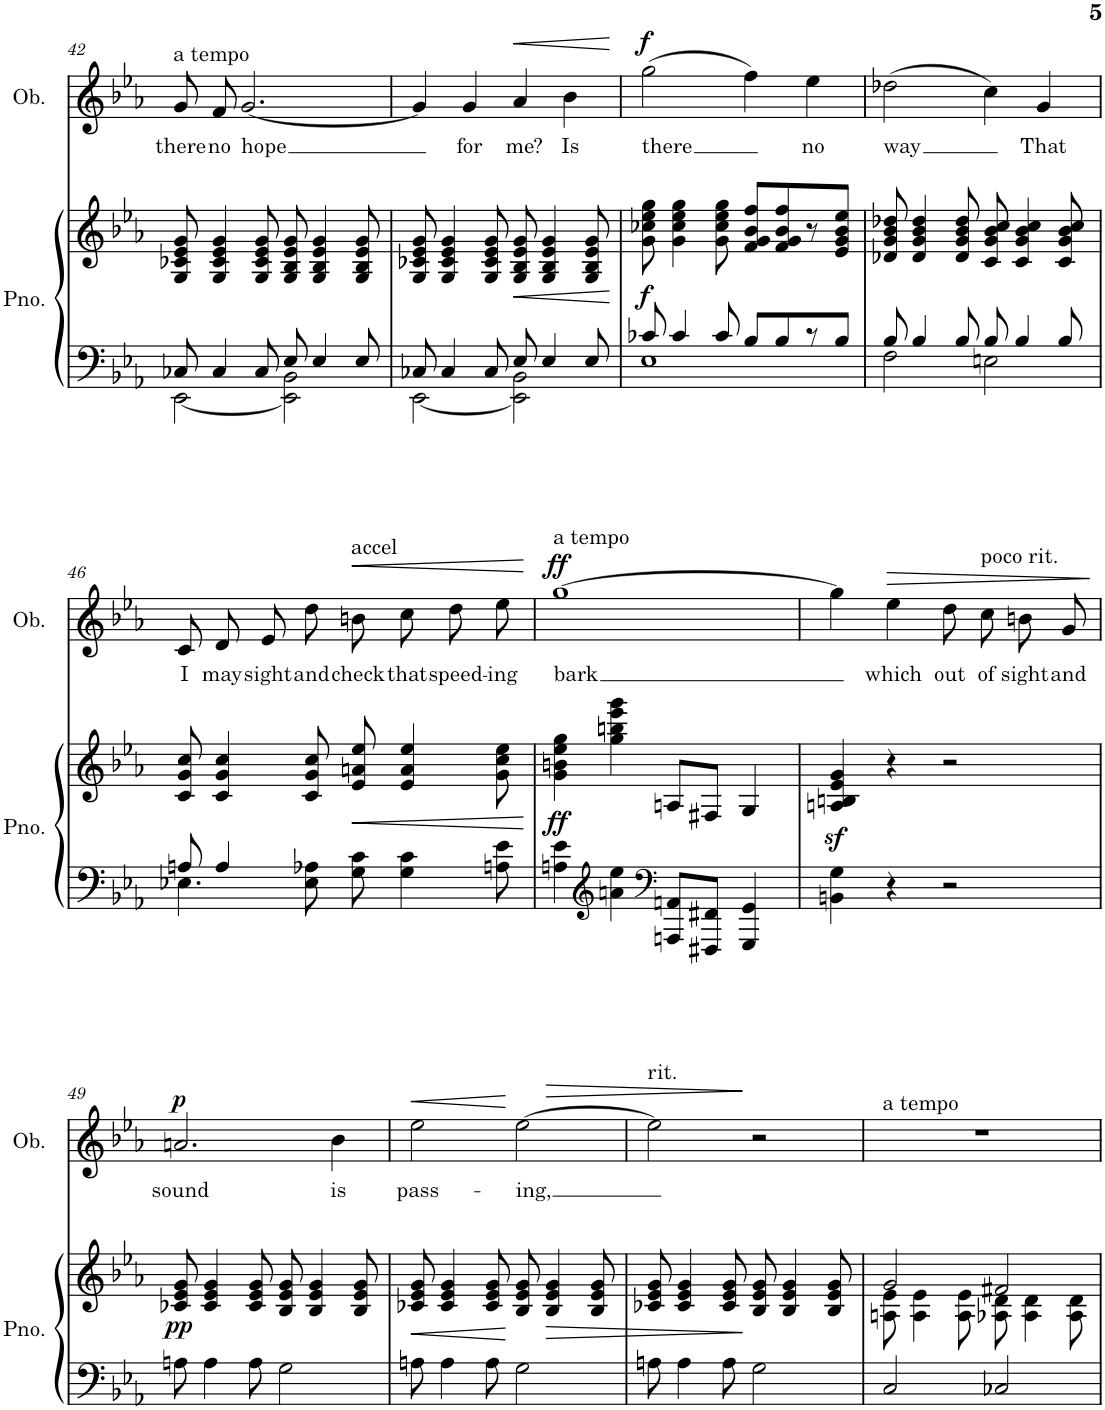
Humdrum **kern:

**kern	**kern	**dynam	**kern	**text	**dynam
*part2	*part2	*part2	*part1	*part1	*part1
*staff3	*staff2	*staff2/3	*staff1	*staff1	*staff1
*I"Piano	*	*	*I"Oboe	*	*
*I'Pno.	*	*	*I'Ob.	*	*
!!LO:PB:g=z
*clefF4	*clefG2	*	*clefG2	*	*
*k[b-e-a-]	*k[b-e-a-]	*	*k[b-e-a-]	*	*
*M4/4	*M4/4	*	*M4/4	*	*
*met(c)	*met(c)	*	*met(c)	*	*
=42	=42	=42	=42	=42	=42
*^	*	*	*	*	*
!	!	!	!	!LO:TX:a:t=a tempo	!	!
!	!	!	!	!	!LO:LY:b	!
8C-X/	[2EE-\	8G/ 8c-X/ 8e-/ 8g/	.	8g/L	there	.
!	!	!	!	!	!LO:LY:b	!
4C-/	.	4G/ 4c-/ 4e-/ 4g/	.	8f/J	no	.
!	!	!	!	!	!LO:LY:b	!
.	.	.	.	[2.g/	hope	.
8C-/	.	8G/ 8c-/ 8e-/ 8g/	.	.	.	.
8E-/	2EE-\] 2BB-\	8G/ 8B-/ 8e-/ 8g/	.	.	.	.
4E-/	.	4G/ 4B-/ 4e-/ 4g/	.	.	.	.
8E-/	.	8G/ 8B-/ 8e-/ 8g/	.	.	.	.
=43	=43	=43	=43	=43	=43	=43
8C-X/	[2EE-\	8G/ 8c-X/ 8e-/ 8g/	.	4g/]	.	.
4C-/	.	4G/ 4c-/ 4e-/ 4g/	.	.	.	.
!	!	!	!	!	!LO:LY:b	!
.	.	.	.	4g/	for	.
8C-/	.	8G/ 8c-/ 8e-/ 8g/	.	.	.	.
!	!	!	!LO:HP:b	!	!LO:LY:b	!LO:HP:b
8E-/	2EE-\] 2BB-\	8G/ 8B-/ 8e-/ 8g/	<	4a-/	me?	<
4E-/	.	4G/ 4B-/ 4e-/ 4g/	.	.	.	.
!	!	!	!	!	!LO:LY:b	!
.	.	.	.	4b-\	Is	.
8E-/	.	8G/ 8B-/ 8e-/ 8g/	.	.	.	.
*v	*v	*	*	*	*	*
.	.	[	.	.	[
=44	=44	=44	=44	=44	=44
*^	*	*	*	*	*
!	!	!	!LO:DY:b	!	!LO:LY:b	!LO:DY:a
8c-X/	1E-	8g\ 8cc-X\ 8ee-\ 8gg\	f	(2gg\	there	f
4c-/	.	4g\ 4cc-\ 4ee-\ 4gg\	.	.	.	.
8c-/	.	8g\ 8cc-\ 8ee-\ 8gg\	.	.	.	.
8B-/L	.	8f/ 8g/ 8b-/ 8ff/L	.	4ff\)	.	.
8B-/	.	8f/ 8g/ 8b-/ 8ff/	.	.	.	.
!	!	!	!	!	!LO:LY:b	!
8r	.	8r	.	4ee-\	no	.
8B-/J	.	8e-/ 8g/ 8b-/ 8ee-/J	.	.	.	.
=45	=45	=45	=45	=45	=45	=45
!	!	!	!	!	!LO:LY:b	!
8B-/	2F\	8d-X/ 8g/ 8b-/ 8dd-X/	.	(2dd-X\	way	.
4B-/	.	4d-/ 4g/ 4b-/ 4dd-/	.	.	.	.
8B-/	.	8d-/ 8g/ 8b-/ 8dd-/	.	.	.	.
8B-/	2En\	8c/ 8g/ 8b-/ 8cc/	.	4cc\)	.	.
4B-/	.	4c/ 4g/ 4b-/ 4cc/	.	.	.	.
!	!	!	!	!	!LO:LY:b	!
.	.	.	.	4g/	That	.
8B-/	.	8c/ 8g/ 8b-/ 8cc/	.	.	.	.
!!LO:LB:g=z
=46	=46	=46	=46	=46	=46	=46
!	!	!	!	!	!LO:LY:b	!
8An/	4.E-X\	8c/ 8g/ 8cc/	.	8c/L	I	.
!	!	!	!	!	!LO:LY:b	!
4A/	.	4c/ 4g/ 4cc/	.	8d/J	may	.
!	!	!	!	!	!LO:LY:b	!
.	.	.	.	8e-/L	sight	.
!	!	!	!	!	!LO:LY:b	!
8E-\ 8A-X\	2ryy	8c/ 8g/ 8cc/	.	8dd/J	and	.
!	!	!	!	!LO:TX:a:t=accel	!	!
!	!	!	!LO:HP:b	!	!LO:LY:b	!LO:HP:b
8G\ 8c\	.	8e-/ 8an/ 8ee-/	<	8bn\L	check	<
!	!	!	!	!	!LO:LY:b	!
4G\ 4c\	.	4e-/ 4a/ 4ee-/	.	8cc\J	that	.
!	!	!	!	!	!LO:LY:b	!
.	.	.	.	8dd\L	speed-	.
!	!	!	!	!	!LO:LY:b	!
8An\ 8e-\	8ryy	8g\ 8cc\ 8ee-\	.	8ee-\J	-ing	.
*v	*v	*	*	*	*	*
.	.	[	.	.	[
=47	=47	=47	=47	=47	=47
!	!	!	!LO:TX:a:t=a tempo	!	!
!	!	!LO:DY:b	!	!LO:LY:b	!LO:DY:a
4An\ 4e-\	4g\ 4bn\ 4ee-\ 4gg\	ff	[1gg	bark	ff
*clefG2	*	*	*	*	*
4an\ 4ee-\	4gg\ 4bbn\ 4eee-\ 4ggg\	.	.	.	.
*clefF4	*	*	*	*	*
8AAAn/ 8AAn/L	8An/L	.	.	.	.
8FFF#X/ 8FF#X/J	8F#X/J	.	.	.	.
4GGG/ 4GG/	4G/	.	.	.	.
=48	=48	=48	=48	=48	=48
4BBn\ 4G\	4An/z< 4Bn/z< 4e-/z< 4g/z<	.	4gg\]	.	.
!	!	!	!	!LO:LY:b	!LO:HP:b
4r	4r	.	4ee-\	which	>
!	!	!	!	!LO:LY:b	!
2r	2r	.	8dd\L	out	.
!	!	!	!LO:TX:a:t=poco rit.	!	!
!	!	!	!	!LO:LY:b	!
.	.	.	8cc\J	of	.
!	!	!	!	!LO:LY:b	!
.	.	.	8bn/L	sight	.
!	!	!	!	!LO:LY:b	!
.	.	.	8g/J	and	.
.	.	.	.	.	]
!!LO:LB:g=z
=49	=49	=49	=49	=49	=49
!	!	!LO:DY:b	!	!LO:LY:b	!LO:DY:a
8An\	8c-X/ 8e-/ 8g/	pp	2.an/	sound	p
4A\	4c-/ 4e-/ 4g/	.	.	.	.
8A\	8c-/ 8e-/ 8g/	.	.	.	.
2G\	8B-/ 8e-/ 8g/	.	.	.	.
.	4B-/ 4e-/ 4g/	.	.	.	.
!	!	!	!	!LO:LY:b	!
.	.	.	4b-\	is	.
.	8B-/ 8e-/ 8g/	.	.	.	.
=50	=50	=50	=50	=50	=50
!	!	!LO:HP:b	!	!LO:LY:b	!LO:HP:b
8An\	8c-X/ 8e-/ 8g/	<	2ee-\	pass-	<
4A\	4c-/ 4e-/ 4g/	.	.	.	.
8A\	8c-/ 8e-/ 8g/	.	.	.	.
!	!	!	!	!LO:LY:b	!
2G\	8B-/ 8e-/ 8g/	[	[2ee-\	-ing,	[
!	!	!LO:HP:b	!	!	!
.	4B-/ 4e-/ 4g/	>	.	.	.
.	8B-/ 8e-/ 8g/	.	.	.	.
=51	=51	=51	=51	=51	=51
!	!	!	!LO:TX:a:t=rit.	!	!
!	!	!	!	!	!LO:HP:b
8An\	8c-X/ 8e-/ 8g/	.	2ee-\]	.	>
4A\	4c-/ 4e-/ 4g/	.	.	.	.
8A\	8c-/ 8e-/ 8g/	.	.	.	.
2G\	8B-/ 8e-/ 8g/	]	2r	.	]
.	4B-/ 4e-/ 4g/	.	.	.	.
.	8B-/ 8e-/ 8g/	.	.	.	.
=52	=52	=52	=52	=52	=52
*	*^	*	*	*	*
!	!	!	!	!LO:TX:a:t=a tempo	!	!
2C/	2g/	8An\ 8e-\	.	1r	.	.
.	.	4A\ 4e-\	.	.	.	.
.	.	8A\ 8e-\	.	.	.	.
2C-X/	2f#X/	8A-X\ 8d\	.	.	.	.
.	.	4A-\ 4d\	.	.	.	.
.	.	8A-\ 8d\	.	.	.	.
*	*v	*v	*	*	*	*
=	=	=	=	=	=
*-	*-	*-	*-	*-	*-
